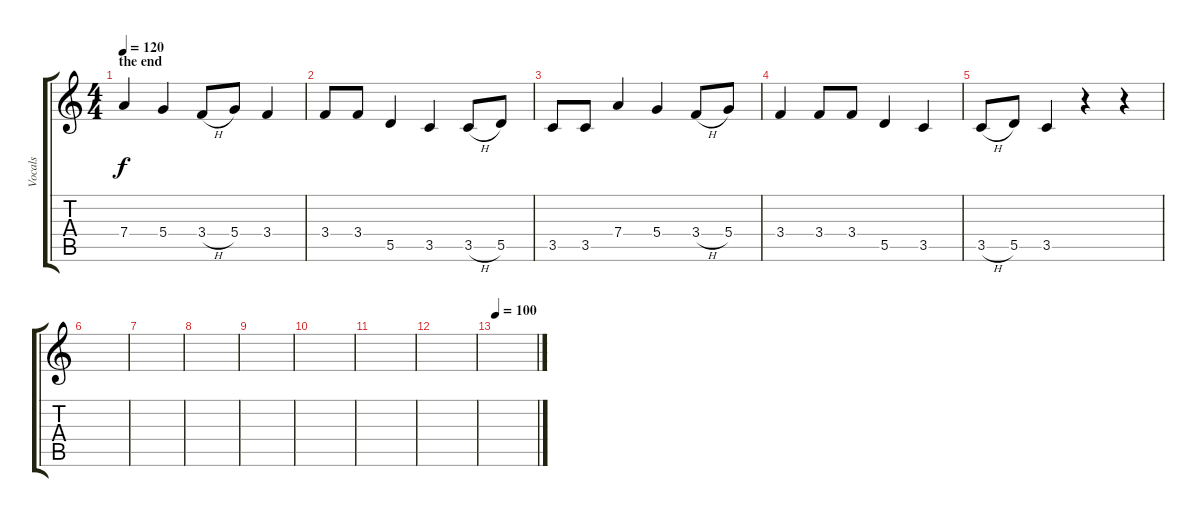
\track ("Vocals" "Vocals") {instrument acousticguitarnylon}
\staff {score tabs}
\tuning (E4 B3 G3 D3 A2 E2) {hide}
\ts (4 4)
\section ("" "the end")
\tempo 120
\clef g2
\ks c
7.4.4{dy f} 5.4.4 3.4{h}.8 5.4.8 3.4.4 |
3.4.8 3.4.8 5.5.4 3.5.4 3.5{h}.8 5.5.8 |
3.5.8 3.5.8 7.4.4 5.4.4 3.4{h}.8 5.4.8 |
3.4.4 3.4.8 3.4.8 5.5.4 3.5.4 |
3.5{h}.8 5.5.8 3.5.4 r.4 r.4 |
|
|
|
|
|
|
|
\tempo 100
